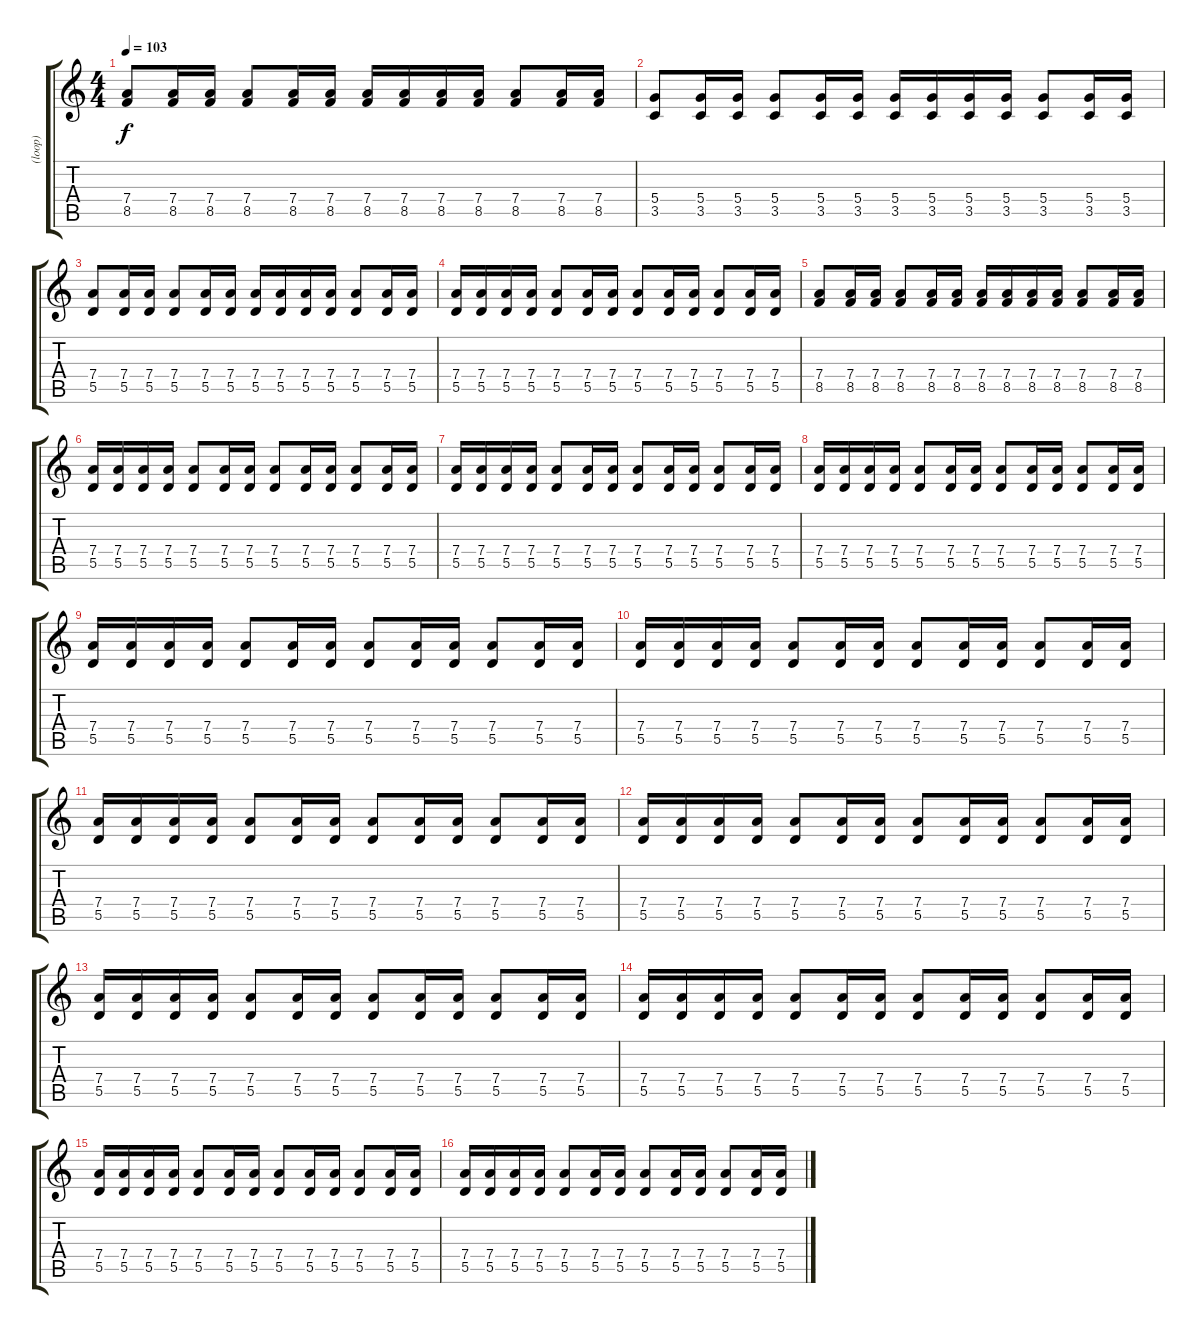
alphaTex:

\track ("(loop)" "(loop)") {instrument electricguitarmuted}
\staff {score tabs}
\tuning (E4 B3 G3 D3 A2 E2) {hide}
\ts (4 4)
\tempo 103
\clef g2
\ks c
(7.4 8.5).8{dy f} (7.4 8.5).16 (7.4 8.5).16 (7.4 8.5).8 (7.4 8.5).16 (7.4 8.5).16 (7.4 8.5).16 (7.4 8.5).16 (7.4 8.5).16 (7.4 8.5).16 (7.4 8.5).8 (7.4 8.5).16 (7.4 8.5).16 |
(5.4 3.5).8 (5.4 3.5).16 (5.4 3.5).16 (5.4 3.5).8 (5.4 3.5).16 (5.4 3.5).16 (5.4 3.5).16 (5.4 3.5).16 (5.4 3.5).16 (5.4 3.5).16 (5.4 3.5).8 (5.4 3.5).16 (5.4 3.5).16 |
(7.4 5.5).8 (7.4 5.5).16 (7.4 5.5).16 (7.4 5.5).8 (7.4 5.5).16 (7.4 5.5).16 (7.4 5.5).16 (7.4 5.5).16 (7.4 5.5).16 (7.4 5.5).16 (7.4 5.5).8 (7.4 5.5).16 (7.4 5.5).16 |
(7.4 5.5).16 (7.4 5.5).16 (7.4 5.5).16 (7.4 5.5).16 (7.4 5.5).8 (7.4 5.5).16 (7.4 5.5).16 (7.4 5.5).8 (7.4 5.5).16 (7.4 5.5).16 (7.4 5.5).8 (7.4 5.5).16 (7.4 5.5).16 |
(7.4 8.5).8 (7.4 8.5).16 (7.4 8.5).16 (7.4 8.5).8 (7.4 8.5).16 (7.4 8.5).16 (7.4 8.5).16 (7.4 8.5).16 (7.4 8.5).16 (7.4 8.5).16 (7.4 8.5).8 (7.4 8.5).16 (7.4 8.5).16 |
(7.4 5.5).16 (7.4 5.5).16 (7.4 5.5).16 (7.4 5.5).16 (7.4 5.5).8 (7.4 5.5).16 (7.4 5.5).16 (7.4 5.5).8 (7.4 5.5).16 (7.4 5.5).16 (7.4 5.5).8 (7.4 5.5).16 (7.4 5.5).16 |
(7.4 5.5).16 (7.4 5.5).16 (7.4 5.5).16 (7.4 5.5).16 (7.4 5.5).8 (7.4 5.5).16 (7.4 5.5).16 (7.4 5.5).8 (7.4 5.5).16 (7.4 5.5).16 (7.4 5.5).8 (7.4 5.5).16 (7.4 5.5).16 |
(7.4 5.5).16 (7.4 5.5).16 (7.4 5.5).16 (7.4 5.5).16 (7.4 5.5).8 (7.4 5.5).16 (7.4 5.5).16 (7.4 5.5).8 (7.4 5.5).16 (7.4 5.5).16 (7.4 5.5).8 (7.4 5.5).16 (7.4 5.5).16 |
(7.4 5.5).16 (7.4 5.5).16 (7.4 5.5).16 (7.4 5.5).16 (7.4 5.5).8 (7.4 5.5).16 (7.4 5.5).16 (7.4 5.5).8 (7.4 5.5).16 (7.4 5.5).16 (7.4 5.5).8 (7.4 5.5).16 (7.4 5.5).16 |
(7.4 5.5).16 (7.4 5.5).16 (7.4 5.5).16 (7.4 5.5).16 (7.4 5.5).8 (7.4 5.5).16 (7.4 5.5).16 (7.4 5.5).8 (7.4 5.5).16 (7.4 5.5).16 (7.4 5.5).8 (7.4 5.5).16 (7.4 5.5).16 |
(7.4 5.5).16 (7.4 5.5).16 (7.4 5.5).16 (7.4 5.5).16 (7.4 5.5).8 (7.4 5.5).16 (7.4 5.5).16 (7.4 5.5).8 (7.4 5.5).16 (7.4 5.5).16 (7.4 5.5).8 (7.4 5.5).16 (7.4 5.5).16 |
(7.4 5.5).16 (7.4 5.5).16 (7.4 5.5).16 (7.4 5.5).16 (7.4 5.5).8 (7.4 5.5).16 (7.4 5.5).16 (7.4 5.5).8 (7.4 5.5).16 (7.4 5.5).16 (7.4 5.5).8 (7.4 5.5).16 (7.4 5.5).16 |
(7.4 5.5).16 (7.4 5.5).16 (7.4 5.5).16 (7.4 5.5).16 (7.4 5.5).8 (7.4 5.5).16 (7.4 5.5).16 (7.4 5.5).8 (7.4 5.5).16 (7.4 5.5).16 (7.4 5.5).8 (7.4 5.5).16 (7.4 5.5).16 |
(7.4 5.5).16 (7.4 5.5).16 (7.4 5.5).16 (7.4 5.5).16 (7.4 5.5).8 (7.4 5.5).16 (7.4 5.5).16 (7.4 5.5).8 (7.4 5.5).16 (7.4 5.5).16 (7.4 5.5).8 (7.4 5.5).16 (7.4 5.5).16 |
(7.4 5.5).16 (7.4 5.5).16 (7.4 5.5).16 (7.4 5.5).16 (7.4 5.5).8 (7.4 5.5).16 (7.4 5.5).16 (7.4 5.5).8 (7.4 5.5).16 (7.4 5.5).16 (7.4 5.5).8 (7.4 5.5).16 (7.4 5.5).16 |
(7.4 5.5).16 (7.4 5.5).16 (7.4 5.5).16 (7.4 5.5).16 (7.4 5.5).8 (7.4 5.5).16 (7.4 5.5).16 (7.4 5.5).8 (7.4 5.5).16 (7.4 5.5).16 (7.4 5.5).8 (7.4 5.5).16 (7.4 5.5).16
